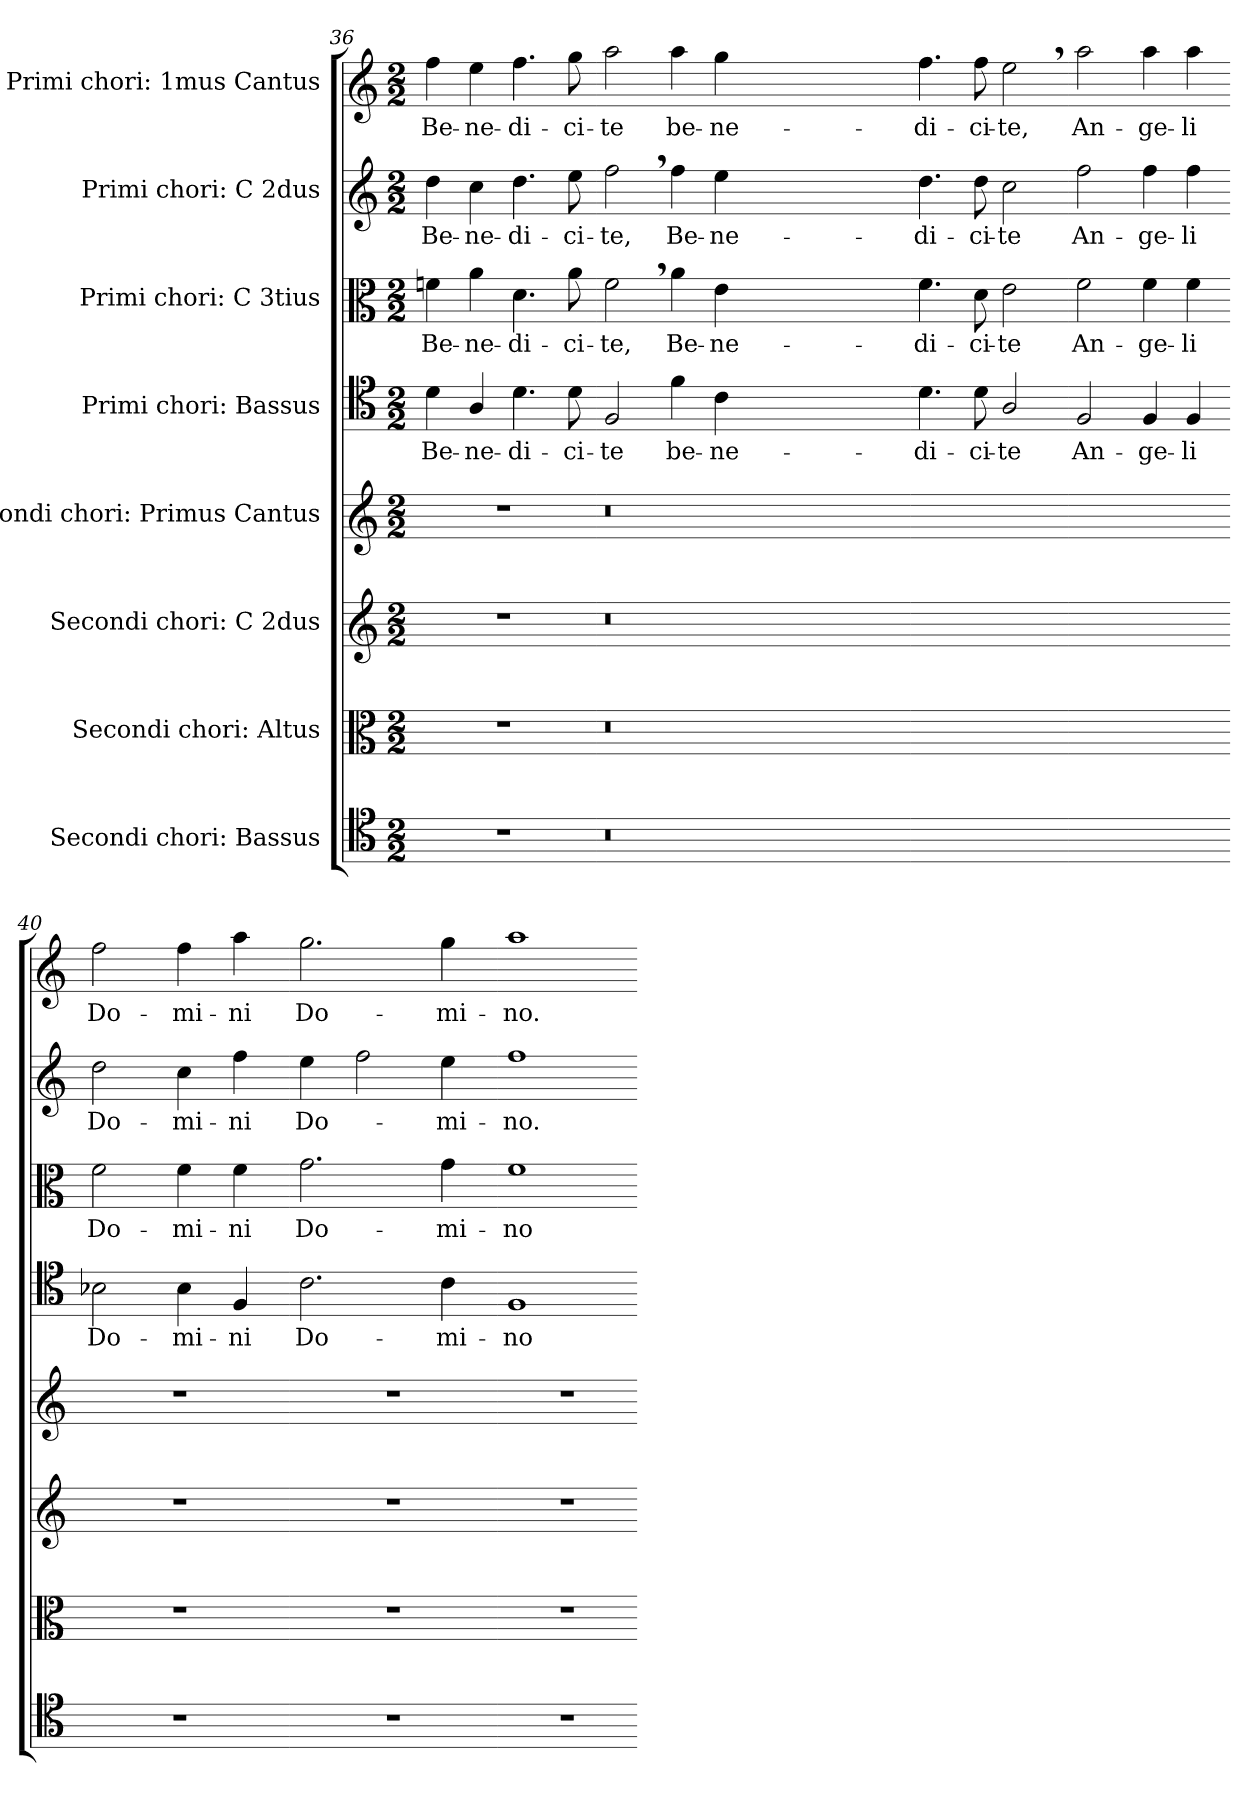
**kern	**kern	**kern	**kern	**kern	**text	**kern	**text	**kern	**text	**kern	**text
*part8	*part7	*part6	*part5	*part4	*part4	*part3	*part3	*part2	*part2	*part1	*part1
*staff8	*staff7	*staff6	*staff5	*staff4	*staff4	*staff3	*staff3	*staff2	*staff2	*staff1	*staff1
*I"Secondi chori: Bassus	*I"Secondi chori: Altus	*I"Secondi chori: C 2dus	*I"Secondi chori: Primus Cantus	*I"Primi chori: Bassus	*	*I"Primi chori: C 3tius	*	*I"Primi chori: C 2dus	*	*I"Primi chori: 1mus Cantus	*
*clefC4	*clefC3	*clefG2	*clefG2	*clefC4	*	*clefC3	*	*clefG2	*	*clefG2	*
*k[]	*k[]	*k[]	*k[]	*k[]	*	*k[]	*	*k[]	*	*k[]	*
*M2/2	*M2/2	*M2/2	*M2/2	*M2/2	*	*M2/2	*	*M2/2	*	*M2/2	*
=36	=36	=36	=36	=36	=36	=36	=36	=36	=36	=36	=36
1r	1r	1r	1r	4d\	Be-	4fn\	Be-	4dd\	Be-	4ff\	Be-
.	.	.	.	4A/	-ne-	4a\	-ne-	4cc\	-ne-	4ee\	-ne-
.	.	.	.	4.d\	-di-	4.d\	-di-	4.dd\	-di-	4.ff\	-di-
.	.	.	.	8d\	-ci-	8a\	-ci-	8ee\	-ci-	8gg\	-ci-
=37-	=37-	=37-	=37-	=37-	=37-	=37-	=37-	=37-	=37-	=37-	=37-
0.r	0.r	0.r	0.r	2F/	-te	2f,<\	-te,	2ff,<\	-te,	2aa\	-te
!	!	!	!	!	!	!	!LO:LY:i	!	!LO:LY:i	!	!
.	.	.	.	4f\	be-	4a\	Be-	4ff\	Be-	4aa\	be-
!	!	!	!	!	!	!	!LO:LY:i	!	!LO:LY:i	!	!
.	.	.	.	4c\	-ne-	4e\	-ne-	4ee\	-ne-	4gg\	-ne-
.	.	.	.	0ryy	.	0ryy	.	0ryy	.	0ryy	.
=38-	=38-	=38-	=38-	=38-	=38-	=38-	=38-	=38-	=38-	=38-	=38-
!	!	!	!	!	!	!	!LO:LY:i	!	!LO:LY:i	!	!
1ryy	1ryy	1ryy	1ryy	4.d\	-di-	4.f\	-di-	4.dd\	-di-	4.ff\	-di-
!	!	!	!	!	!	!	!LO:LY:i	!	!LO:LY:i	!	!
.	.	.	.	8d\	-ci-	8d\	-ci-	8dd\	-ci-	8ff\	-ci-
!	!	!	!	!	!	!	!LO:LY:i	!	!LO:LY:i	!	!
.	.	.	.	2A/	-te	2e\	-te	2cc\	-te	2ee,<\	-te,
=39-	=39-	=39-	=39-	=39-	=39-	=39-	=39-	=39-	=39-	=39-	=39-
1ryy	1ryy	1ryy	1ryy	2F/	An-	2f\	An-	2ff\	An-	2aa\	An-
.	.	.	.	4F/	-ge-	4f\	-ge-	4ff\	-ge-	4aa\	-ge-
.	.	.	.	4F/	-li	4f\	-li	4ff\	-li	4aa\	-li
=40-	=40-	=40-	=40-	=40-	=40-	=40-	=40-	=40-	=40-	=40-	=40-
1r	1r	1r	1r	2B-X\	Do-	2f\	Do-	2dd\	Do-	2ff\	Do-
.	.	.	.	4B-\	-mi-	4f\	-mi-	4cc\	-mi-	4ff\	-mi-
.	.	.	.	4F/	-ni	4f\	-ni	4ff\	-ni	4aa\	-ni
=41-	=41-	=41-	=41-	=41-	=41-	=41-	=41-	=41-	=41-	=41-	=41-
1r	1r	1r	1r	2.c\	Do-	2.g\	Do-	4ee\	Do-	2.gg\	Do-
.	.	.	.	.	.	.	.	2ff\	.	.	.
.	.	.	.	4c\	-mi-	4g\	-mi-	4ee\	-mi-	4gg\	-mi-
=42-	=42-	=42-	=42-	=42-	=42-	=42-	=42-	=42-	=42-	=42-	=42-
1r	1r	1r	1r	1F	-no	1f	-no	1ff	-no.	1aa	-no.
=-	=-	=-	=-	=-	=-	=-	=-	=-	=-	=-	=-
*-	*-	*-	*-	*-	*-	*-	*-	*-	*-	*-	*-
